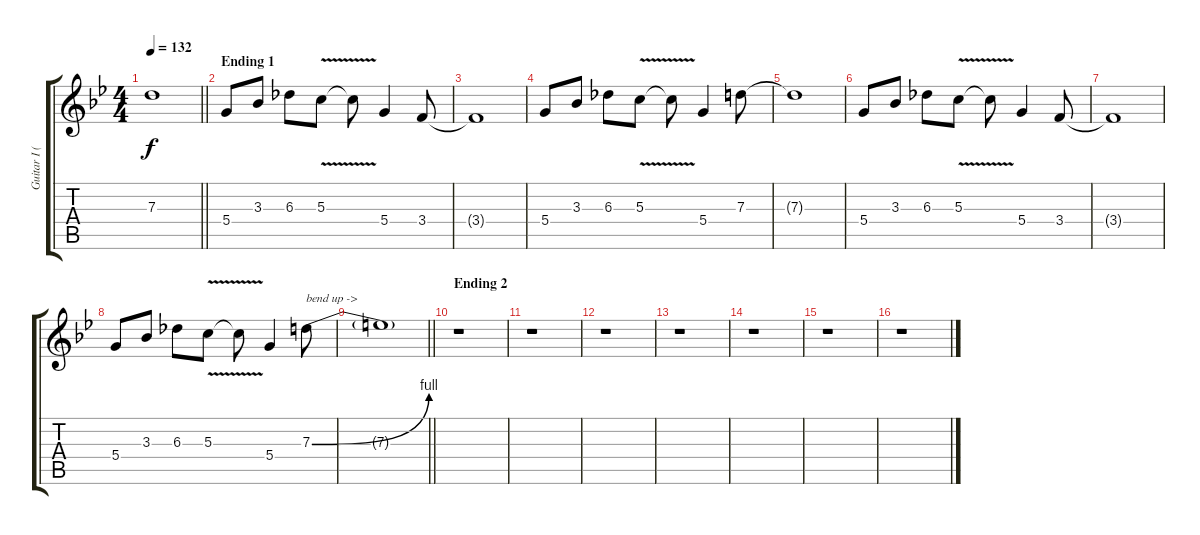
\track ("Guitar I (Aiji)" "Guitar I (") {instrument distortionguitar}
\staff {score tabs}
\tuning (E4 B3 G3 D3 A2 E2) {hide}
\ts (4 4)
\tempo 132
\clef g2
\barLineRight lightlight
\ks bb
7.3{t}.1{dy f} |
\section ("" "Ending 1")
5.4.8 3.3.8 6.3.8 5.3{v}.8 5.3{t}.8 5.4.4 3.4.8 |
3.4{t}.1 |
5.4.8 3.3.8 6.3.8 5.3{v}.8 5.3{t}.8 5.4.4 7.3.8 |
7.3{t}.1 |
5.4.8 3.3.8 6.3.8 5.3{v}.8 5.3{t}.8 5.4.4 3.4.8 |
3.4{t}.1 |
5.4.8 3.3.8 6.3.8 5.3{v}.8 5.3{t}.8 5.4.4 7.3{be (bend 0 0 60 4)}.8{txt "bend up ->"} |
\barLineRight lightlight
7.3{t}.1 |
\section ("" "Ending 2")
r.1 |
r.1 |
r.1 |
r.1 |
r.1 |
r.1 |
r.1
